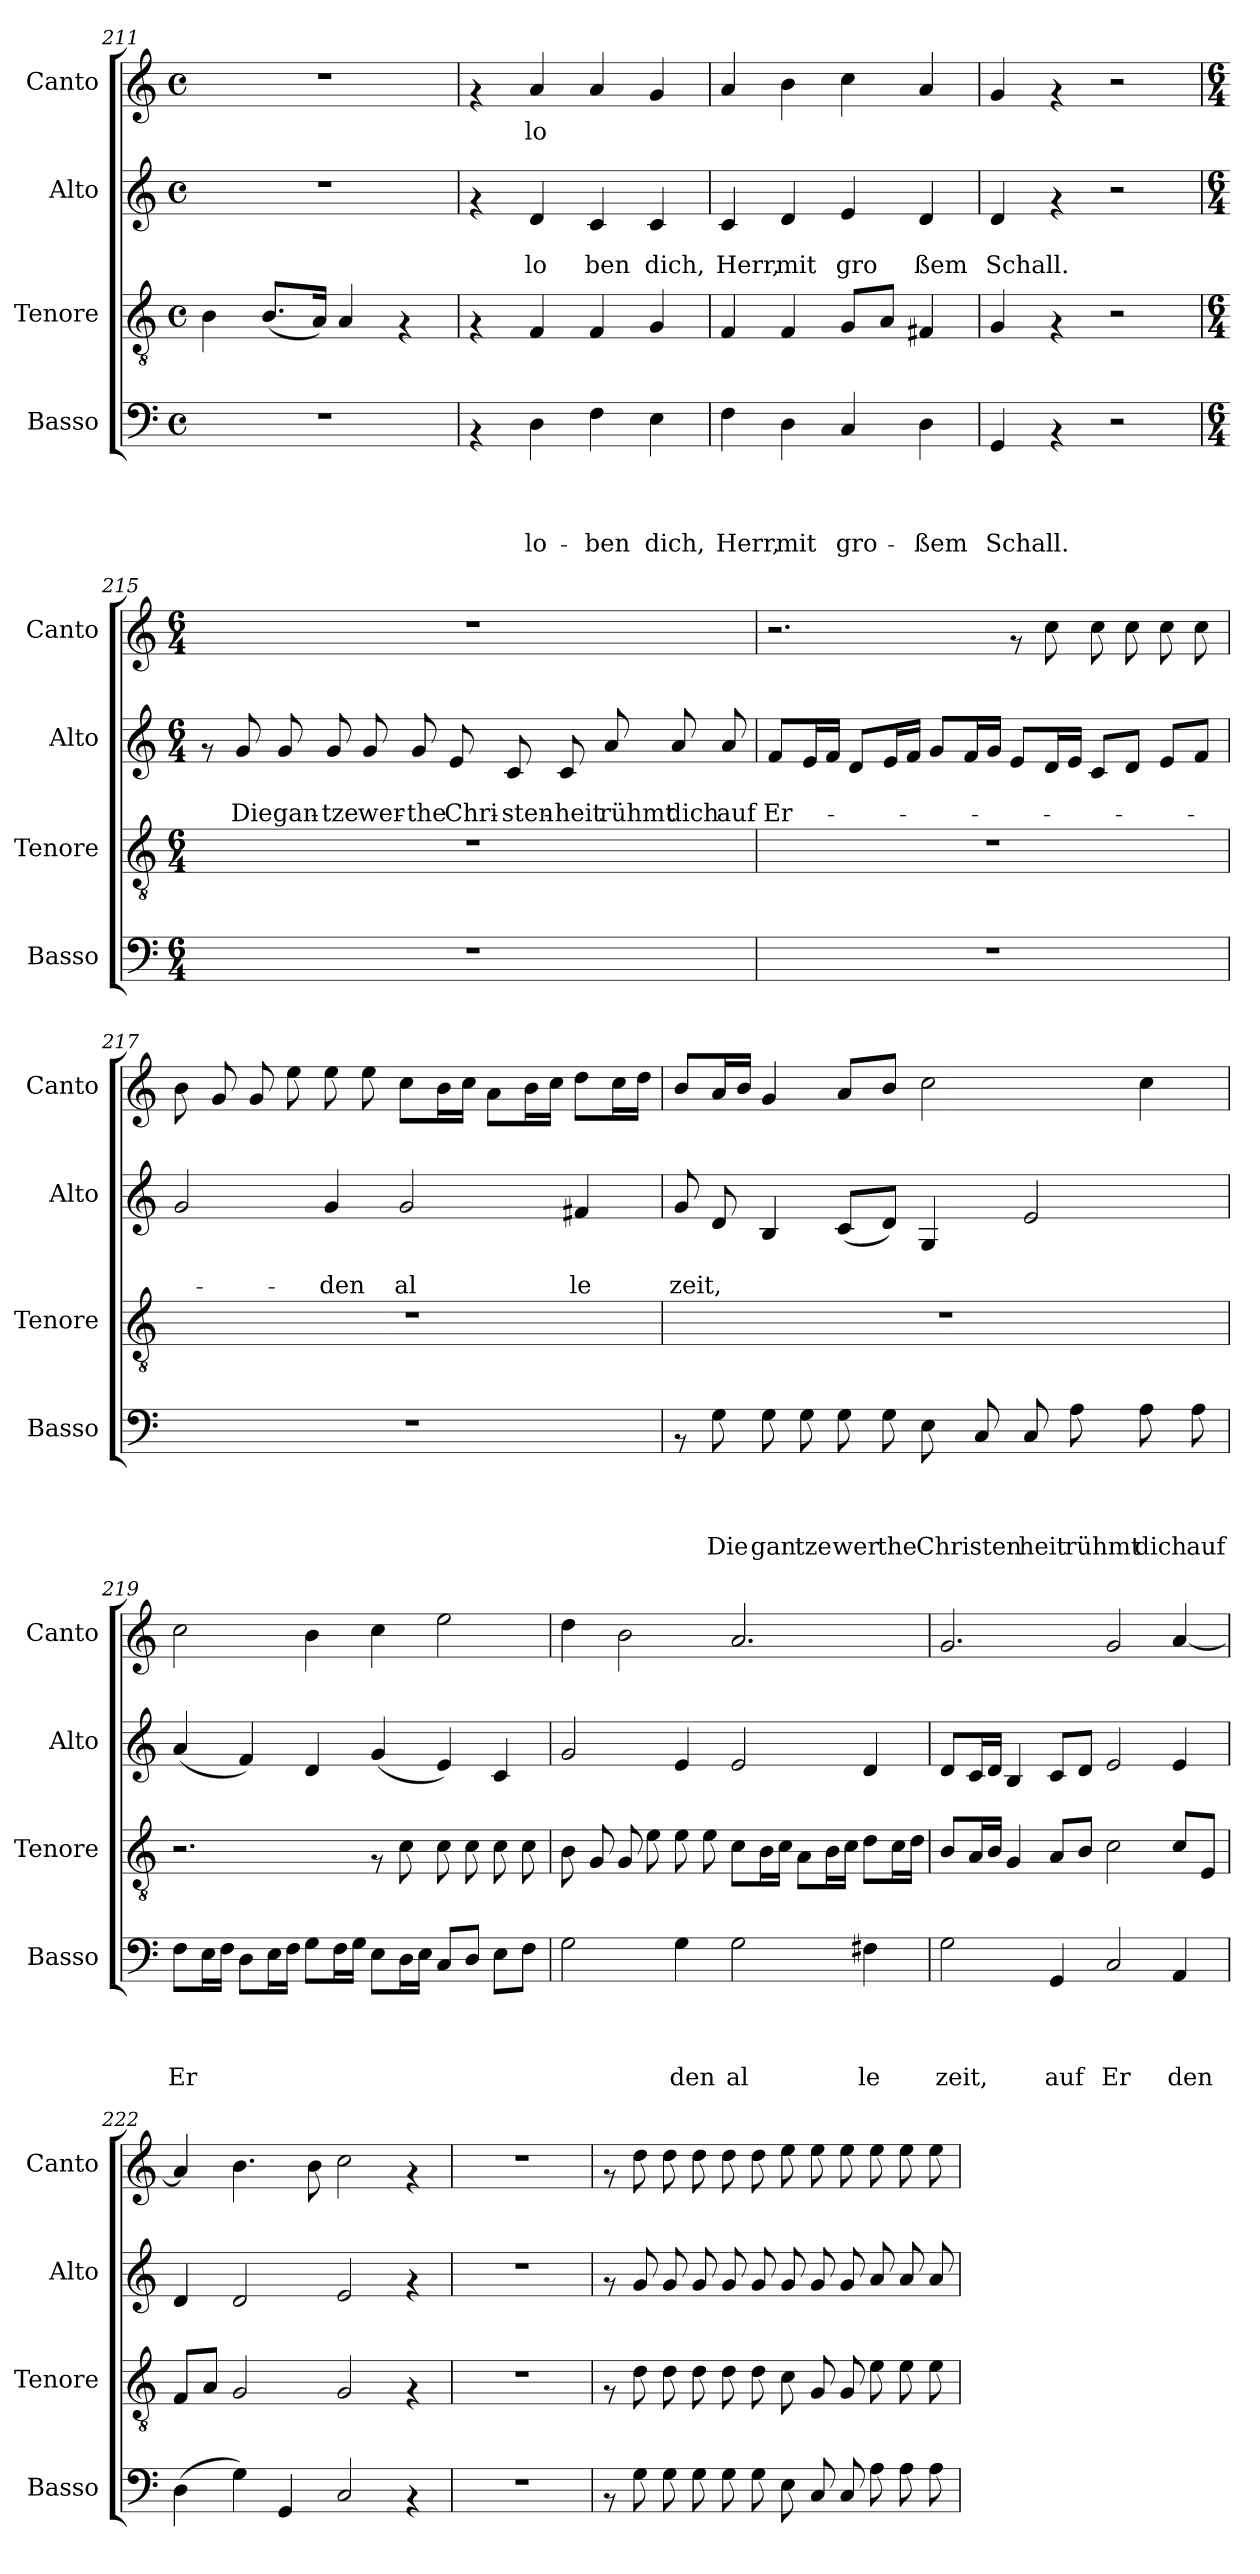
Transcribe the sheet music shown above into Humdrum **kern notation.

**kern	**text	**text	**text	**text	**kern	**kern	**text	**text	**kern	**text
*part4	*part4	*part4	*part4	*part4	*part3	*part2	*part2	*part2	*part1	*part1
*staff4	*staff4	*staff4	*staff4	*staff4	*staff3	*staff2	*staff2	*staff2	*staff1	*staff1
*I"Basso	*	*	*	*	*I"Tenore	*I"Alto	*	*	*I"Canto	*
*I'Basso	*	*	*	*	*I'Tenore	*I'Alto	*	*	*I'Canto	*
*clefF4	*	*	*	*	*clefGv2	*clefG2	*	*	*clefG2	*
*k[]	*	*	*	*	*k[]	*k[]	*	*	*k[]	*
*C:	*	*	*	*	*C:	*C:	*	*	*C:	*
*M4/4	*	*	*	*	*M4/4	*M4/4	*	*	*M4/4	*
*met(c)	*	*	*	*	*met(c)	*met(c)	*	*	*met(c)	*
=211	=211	=211	=211	=211	=211	=211	=211	=211	=211	=211
1r	.	.	.	.	4B\	1r	.	.	1r	.
.	.	.	.	.	(<8.B/L	.	.	.	.	.
.	.	.	.	.	16A/Jk)	.	.	.	.	.
.	.	.	.	.	4A/	.	.	.	.	.
.	.	.	.	.	4rF	.	.	.	.	.
=212	=212	=212	=212	=212	=212	=212	=212	=212	=212	=212
4rAA	.	.	.	.	4rF	4rf	.	.	4rf	.
!	!	!	!	!LO:LY:b	!	!	!	!LO:LY:b	!	!LO:LY:b
4D\	.	.	.	lo-	4F/	4d/	.	lo	4a/	lo
!	!	!	!	!LO:LY:b	!	!	!	!LO:LY:b	!	!
4F\	.	.	.	-ben	4F/	4c/	.	ben	4a/	.
!	!	!	!	!LO:LY:b	!	!	!	!LO:LY:b	!	!
4E\	.	.	.	dich,	4G/	4c/	.	dich,	4g/	.
=213	=213	=213	=213	=213	=213	=213	=213	=213	=213	=213
!	!	!	!	!LO:LY:b	!	!	!	!LO:LY:b	!	!
4F\	.	.	.	Herr,	4F/	4c/	.	Herr,	4a/	.
!	!	!	!	!LO:LY:b	!	!	!	!LO:LY:b	!	!
4D\	.	.	.	mit	4F/	4d/	.	mit	4b\	.
!	!	!	!	!LO:LY:b	!	!	!	!LO:LY:b	!	!
4C/	.	.	.	gro-	8G/L	4e/	.	gro	4cc\	.
.	.	.	.	.	8A/J	.	.	.	.	.
!	!	!	!	!LO:LY:b	!	!	!	!LO:LY:b	!	!
4D\	.	.	.	-ßem	4F#X/	4d/	.	ßem	4a/	.
=214	=214	=214	=214	=214	=214	=214	=214	=214	=214	=214
!	!	!	!	!LO:LY:b	!	!	!	!LO:LY:b	!	!
4GG/	.	.	.	Schall.	4G/	4d/	.	Schall.	4g/	.
4rAA	.	.	.	.	4rF	4rf	.	.	4rf	.
2r	.	.	.	.	2r	2r	.	.	2r	.
!!LO:PB:g=z
=215	=215	=215	=215	=215	=215	=215	=215	=215	=215	=215
*M6/4	*	*	*	*	*M6/4	*M6/4	*	*	*M6/4	*
1.r	.	.	.	.	1.r	8rf	.	.	1.r	.
!	!	!	!	!	!	!	!	!LO:LY:b	!	!
.	.	.	.	.	.	8g/	.	Die	.	.
!	!	!	!	!	!	!	!	!LO:LY:b	!	!
.	.	.	.	.	.	8g/	.	gan-	.	.
!	!	!	!	!	!	!	!	!LO:LY:b	!	!
.	.	.	.	.	.	8g/	.	-tze	.	.
!	!	!	!	!	!	!	!	!LO:LY:b	!	!
.	.	.	.	.	.	8g/	.	wer-	.	.
!	!	!	!	!	!	!	!	!LO:LY:b	!	!
.	.	.	.	.	.	8g/	.	-the	.	.
!	!	!	!	!	!	!	!	!LO:LY:b	!	!
.	.	.	.	.	.	8e/	.	Chri-	.	.
!	!	!	!	!	!	!	!	!LO:LY:b	!	!
.	.	.	.	.	.	8c/	.	-sten-	.	.
!	!	!	!	!	!	!	!	!LO:LY:b	!	!
.	.	.	.	.	.	8c/	.	-heit	.	.
!	!	!	!	!	!	!	!	!LO:LY:b	!	!
.	.	.	.	.	.	8a/	.	rühmt	.	.
!	!	!	!	!	!	!	!	!LO:LY:b	!	!
.	.	.	.	.	.	8a/	.	dich	.	.
!	!	!	!	!	!	!	!	!LO:LY:b	!	!
.	.	.	.	.	.	8a/	.	auf	.	.
=216	=216	=216	=216	=216	=216	=216	=216	=216	=216	=216
!	!	!	!	!	!	!	!	!LO:LY:b	!	!
1.r	.	.	.	.	1.r	8f/L	.	Er-	2.r	.
.	.	.	.	.	.	16e/L	.	.	.	.
.	.	.	.	.	.	16f/JJ	.	.	.	.
.	.	.	.	.	.	8d/L	.	.	.	.
.	.	.	.	.	.	16e/L	.	.	.	.
.	.	.	.	.	.	16f/JJ	.	.	.	.
.	.	.	.	.	.	8g/L	.	.	.	.
.	.	.	.	.	.	16f/L	.	.	.	.
.	.	.	.	.	.	16g/JJ	.	.	.	.
.	.	.	.	.	.	8e/L	.	.	8rf	.
.	.	.	.	.	.	16d/L	.	.	8cc\	.
.	.	.	.	.	.	16e/JJ	.	.	.	.
.	.	.	.	.	.	8c/L	.	.	8cc\	.
.	.	.	.	.	.	8d/J	.	.	8cc\	.
.	.	.	.	.	.	8e/L	.	.	8cc\	.
.	.	.	.	.	.	8f/J	.	.	8cc\	.
!!LO:LB:g=z
=217	=217	=217	=217	=217	=217	=217	=217	=217	=217	=217
1.r	.	.	.	.	1.r	2g/	.	.	8b\	.
.	.	.	.	.	.	.	.	.	8g/	.
.	.	.	.	.	.	.	.	.	8g/	.
.	.	.	.	.	.	.	.	.	8ee\	.
!	!	!	!	!	!	!	!	!LO:LY:b	!	!
.	.	.	.	.	.	4g/	.	-den	8ee\	.
.	.	.	.	.	.	.	.	.	8ee\	.
!	!	!	!	!	!	!	!	!LO:LY:b	!	!
.	.	.	.	.	.	2g/	.	al	8cc\L	.
.	.	.	.	.	.	.	.	.	16b\L	.
.	.	.	.	.	.	.	.	.	16cc\JJ	.
.	.	.	.	.	.	.	.	.	8a\L	.
.	.	.	.	.	.	.	.	.	16b\L	.
.	.	.	.	.	.	.	.	.	16cc\JJ	.
!	!	!	!	!	!	!	!	!LO:LY:b	!	!
.	.	.	.	.	.	4f#X/	.	le	8dd\L	.
.	.	.	.	.	.	.	.	.	16cc\L	.
.	.	.	.	.	.	.	.	.	16dd\JJ	.
=218	=218	=218	=218	=218	=218	=218	=218	=218	=218	=218
!	!	!	!	!	!	!	!	!LO:LY:b	!	!
8rAA	.	.	.	.	1.r	8g/	.	zeit,	8b/L	.
!	!	!	!	!LO:LY:b	!	!	!	!	!	!
8G\	.	.	.	Die	.	8d/	.	.	16a/L	.
.	.	.	.	.	.	.	.	.	16b/JJ	.
!	!	!	!	!LO:LY:b	!	!	!	!	!	!
8G\	.	.	.	gan	.	4B/	.	.	4g/	.
!	!	!	!	!LO:LY:b	!	!	!	!	!	!
8G\	.	.	.	tze	.	.	.	.	.	.
!	!	!	!	!LO:LY:b	!	!	!	!	!	!
8G\	.	.	.	wer	.	(<8c/L	.	.	8a/L	.
!	!	!	!	!LO:LY:b	!	!	!	!	!	!
8G\	.	.	.	the	.	8d/J)	.	.	8b/J	.
!	!	!	!	!LO:LY:b	!	!	!	!	!	!
8E\	.	.	.	Chri	.	4G/	.	.	2cc\	.
!	!	!	!	!LO:LY:b	!	!	!	!	!	!
8C/	.	.	.	sten	.	.	.	.	.	.
!	!	!	!	!LO:LY:b	!	!	!	!	!	!
8C/	.	.	.	heit	.	2e/	.	.	.	.
!	!	!	!	!LO:LY:b	!	!	!	!	!	!
8A\	.	.	.	rühmt	.	.	.	.	.	.
!	!	!	!	!LO:LY:b	!	!	!	!	!	!
8A\	.	.	.	dich	.	.	.	.	4cc\	.
!	!	!	!	!LO:LY:b	!	!	!	!	!	!
8A\	.	.	.	auf	.	.	.	.	.	.
!!LO:LB:g=z
=219	=219	=219	=219	=219	=219	=219	=219	=219	=219	=219
!	!	!	!	!LO:LY:b	!	!	!	!	!	!
8F\L	.	.	.	Er	2.r	(<4a/	.	.	2cc\	.
16E\L	.	.	.	.	.	.	.	.	.	.
16F\JJ	.	.	.	.	.	.	.	.	.	.
8D\L	.	.	.	.	.	4f/)	.	.	.	.
16E\L	.	.	.	.	.	.	.	.	.	.
16F\JJ	.	.	.	.	.	.	.	.	.	.
8G\L	.	.	.	.	.	4d/	.	.	4b\	.
16F\L	.	.	.	.	.	.	.	.	.	.
16G\JJ	.	.	.	.	.	.	.	.	.	.
8E\L	.	.	.	.	8rF	(<4g/	.	.	4cc\	.
16D\L	.	.	.	.	8c\	.	.	.	.	.
16E\JJ	.	.	.	.	.	.	.	.	.	.
8C/L	.	.	.	.	8c\	4e/)	.	.	2ee\	.
8D/J	.	.	.	.	8c\	.	.	.	.	.
8E\L	.	.	.	.	8c\	4c/	.	.	.	.
8F\J	.	.	.	.	8c\	.	.	.	.	.
=220	=220	=220	=220	=220	=220	=220	=220	=220	=220	=220
2G\	.	.	.	.	8B\	2g/	.	.	4dd\	.
.	.	.	.	.	8G/	.	.	.	.	.
.	.	.	.	.	8G/	.	.	.	2b\	.
.	.	.	.	.	8e\	.	.	.	.	.
!	!	!	!	!LO:LY:b	!	!	!	!	!	!
4G\	.	.	.	den	8e\	4e/	.	.	.	.
.	.	.	.	.	8e\	.	.	.	.	.
!	!	!	!	!LO:LY:b	!	!	!	!	!	!
2G\	.	.	.	al	8c\L	2e/	.	.	2.a/	.
.	.	.	.	.	16B\L	.	.	.	.	.
.	.	.	.	.	16c\JJ	.	.	.	.	.
.	.	.	.	.	8A\L	.	.	.	.	.
.	.	.	.	.	16B\L	.	.	.	.	.
.	.	.	.	.	16c\JJ	.	.	.	.	.
!	!	!	!	!LO:LY:b	!	!	!	!	!	!
4F#X\	.	.	.	le	8d\L	4d/	.	.	.	.
.	.	.	.	.	16c\L	.	.	.	.	.
.	.	.	.	.	16d\JJ	.	.	.	.	.
=221	=221	=221	=221	=221	=221	=221	=221	=221	=221	=221
!	!	!	!	!LO:LY:b	!	!	!	!	!	!
2G\	.	.	.	zeit,	8B/L	8d/L	.	.	2.g/	.
.	.	.	.	.	16A/L	16c/L	.	.	.	.
.	.	.	.	.	16B/JJ	16d/JJ	.	.	.	.
.	.	.	.	.	4G/	4B/	.	.	.	.
!	!	!	!	!LO:LY:b	!	!	!	!	!	!
4GG/	.	.	.	auf	8A/L	8c/L	.	.	.	.
.	.	.	.	.	8B/J	8d/J	.	.	.	.
!	!	!	!	!LO:LY:b	!	!	!	!	!	!
2C/	.	.	.	Er	2c\	2e/	.	.	2g/	.
!	!	!	!	!LO:LY:b	!	!	!	!	!	!
4AA/	.	.	.	den	8c/L	4e/	.	.	[<4a/	.
.	.	.	.	.	8E/J	.	.	.	.	.
!!LO:PB:g=z
=222	=222	=222	=222	=222	=222	=222	=222	=222	=222	=222
(>4D\	.	.	.	.	8F/L	4d/	.	.	4a/]	.
.	.	.	.	.	8A/J	.	.	.	.	.
4G\)	.	.	.	.	2G/	2d/	.	.	4.b\	.
4GG/	.	.	.	.	.	.	.	.	.	.
.	.	.	.	.	.	.	.	.	8b\	.
2C/	.	.	.	.	2G/	2e/	.	.	2cc\	.
4rAA	.	.	.	.	4rF	4rf	.	.	4rf	.
=223	=223	=223	=223	=223	=223	=223	=223	=223	=223	=223
1.r	.	.	.	.	1.r	1.r	.	.	1.r	.
=224	=224	=224	=224	=224	=224	=224	=224	=224	=224	=224
8rAA	.	.	.	.	8rF	8rf	.	.	8rf	.
8G\	.	.	.	.	8d\	8g/	.	.	8dd\	.
8G\	.	.	.	.	8d\	8g/	.	.	8dd\	.
8G\	.	.	.	.	8d\	8g/	.	.	8dd\	.
8G\	.	.	.	.	8d\	8g/	.	.	8dd\	.
8G\	.	.	.	.	8d\	8g/	.	.	8dd\	.
8E\	.	.	.	.	8c\	8g/	.	.	8ee\	.
8C/	.	.	.	.	8G/	8g/	.	.	8ee\	.
8C/	.	.	.	.	8G/	8g/	.	.	8ee\	.
8A\	.	.	.	.	8e\	8a/	.	.	8ee\	.
8A\	.	.	.	.	8e\	8a/	.	.	8ee\	.
8A\	.	.	.	.	8e\	8a/	.	.	8ee\	.
=	=	=	=	=	=	=	=	=	=	=
*-	*-	*-	*-	*-	*-	*-	*-	*-	*-	*-
